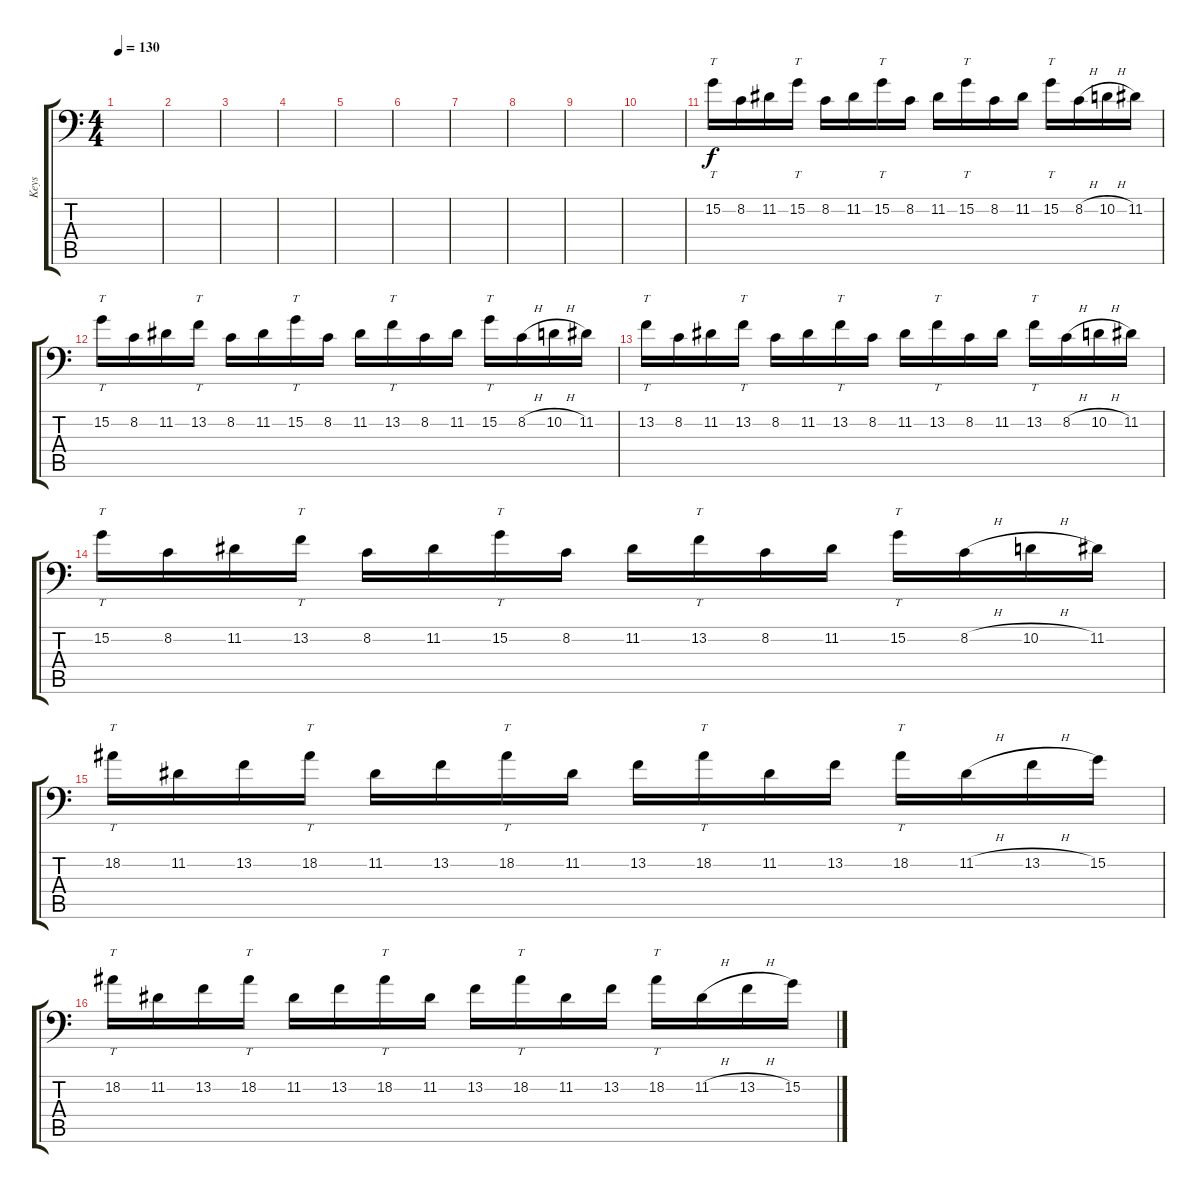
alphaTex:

\track ("Keys" "Keys") {instrument stringensemble1}
\staff {score tabs}
\tuning (A3 E3 C3 G2 D2 G1) {hide}
\ts (4 4)
\tempo 130
\clef f4
\ks c
|
|
|
|
|
|
|
|
|
|
15.2.16{tt volume 11 instrument electricgrandpiano} 8.2.16 11.2.16 15.2.16{tt} 8.2.16 11.2.16 15.2.16{tt} 8.2.16 11.2.16 15.2.16{tt} 8.2.16 11.2.16 15.2.16{tt} 8.2{h}.16 10.2{h}.16 11.2.16 |
15.2.16{tt} 8.2.16 11.2.16 13.2.16{tt} 8.2.16 11.2.16 15.2.16{tt} 8.2.16 11.2.16 13.2.16{tt} 8.2.16 11.2.16 15.2.16{tt} 8.2{h}.16 10.2{h}.16 11.2.16 |
13.2.16{tt} 8.2.16 11.2.16 13.2.16{tt} 8.2.16 11.2.16 13.2.16{tt} 8.2.16 11.2.16 13.2.16{tt} 8.2.16 11.2.16 13.2.16{tt} 8.2{h}.16 10.2{h}.16 11.2.16 |
15.2.16{tt} 8.2.16 11.2.16 13.2.16{tt} 8.2.16 11.2.16 15.2.16{tt} 8.2.16 11.2.16 13.2.16{tt} 8.2.16 11.2.16 15.2.16{tt} 8.2{h}.16 10.2{h}.16 11.2.16 |
18.2.16{tt volume 16 balance 16} 11.2.16 13.2.16 18.2.16{tt} 11.2.16 13.2.16 18.2.16{tt} 11.2.16 13.2.16 18.2.16{tt} 11.2.16 13.2.16 18.2.16{tt} 11.2{h}.16 13.2{h}.16 15.2.16 |
18.2.16{tt} 11.2.16 13.2.16 18.2.16{tt} 11.2.16 13.2.16 18.2.16{tt} 11.2.16 13.2.16 18.2.16{tt} 11.2.16 13.2.16 18.2.16{tt} 11.2{h}.16 13.2{h}.16 15.2.16
